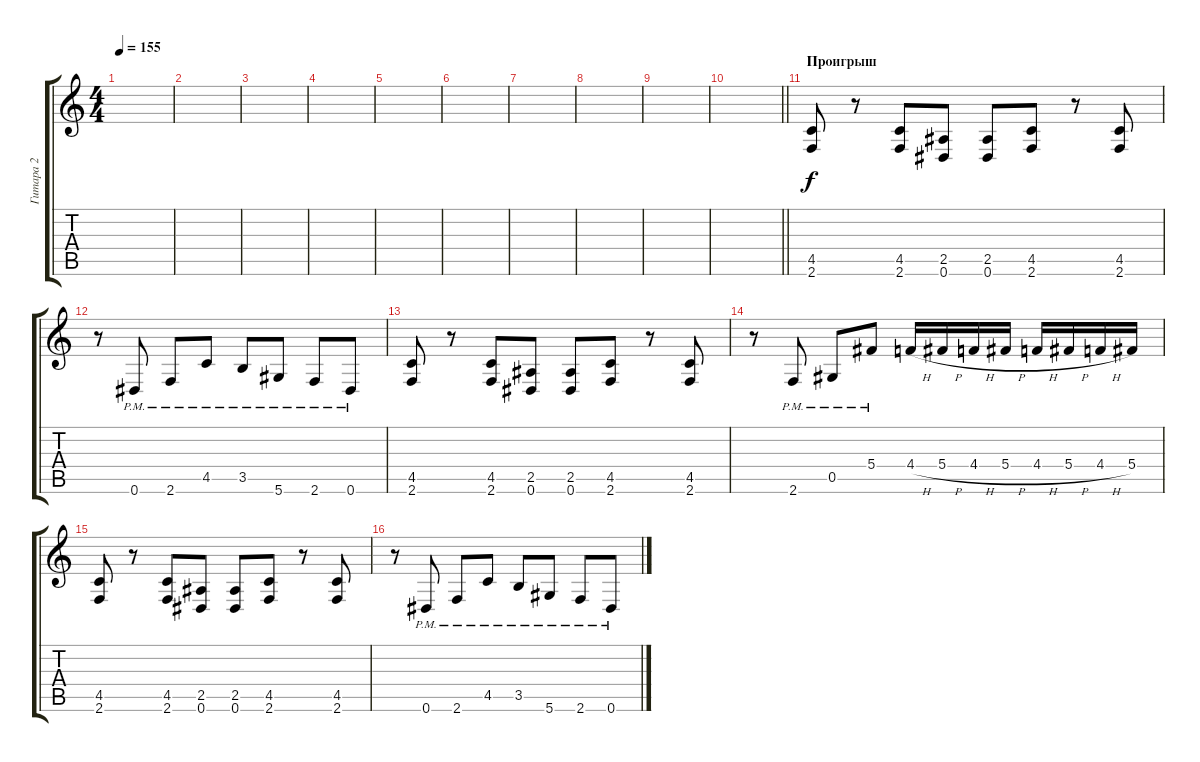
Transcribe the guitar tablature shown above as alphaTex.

\track ("Гитара 2" "Гитара 2") {instrument distortionguitar}
\staff {score tabs}
\tuning (Eb4 Bb3 Gb3 Db3 Ab2 Eb2) {hide}
\ts (4 4)
\tempo 155
\clef g2
\ks c
|
|
|
|
|
|
|
|
|
\barLineRight lightlight
|
\section ("" "Проигрыш")
(4.5 2.6).8 r.8 (4.5 2.6).8 (2.5 0.6).8 (2.5 0.6).8 (4.5 2.6).8 r.8 (4.5 2.6).8 |
r.8 0.6{pm}.8 2.6{pm}.8 4.5{pm}.8 3.5{pm}.8 5.6{pm}.8 2.6{pm}.8 0.6{pm}.8 |
(4.5 2.6).8 r.8 (4.5 2.6).8 (2.5 0.6).8 (2.5 0.6).8 (4.5 2.6).8 r.8 (4.5 2.6).8 |
r.8 2.6{pm}.8 0.5{pm}.8 5.4{pm}.8 4.4{h}.16 5.4{h}.16 4.4{h}.16 5.4{h}.16 4.4{h}.16 5.4{h}.16 4.4{h}.16 5.4.16 |
(4.5 2.6).8 r.8 (4.5 2.6).8 (2.5 0.6).8 (2.5 0.6).8 (4.5 2.6).8 r.8 (4.5 2.6).8 |
r.8 0.6{pm}.8 2.6{pm}.8 4.5{pm}.8 3.5{pm}.8 5.6{pm}.8 2.6{pm}.8 0.6{pm}.8
